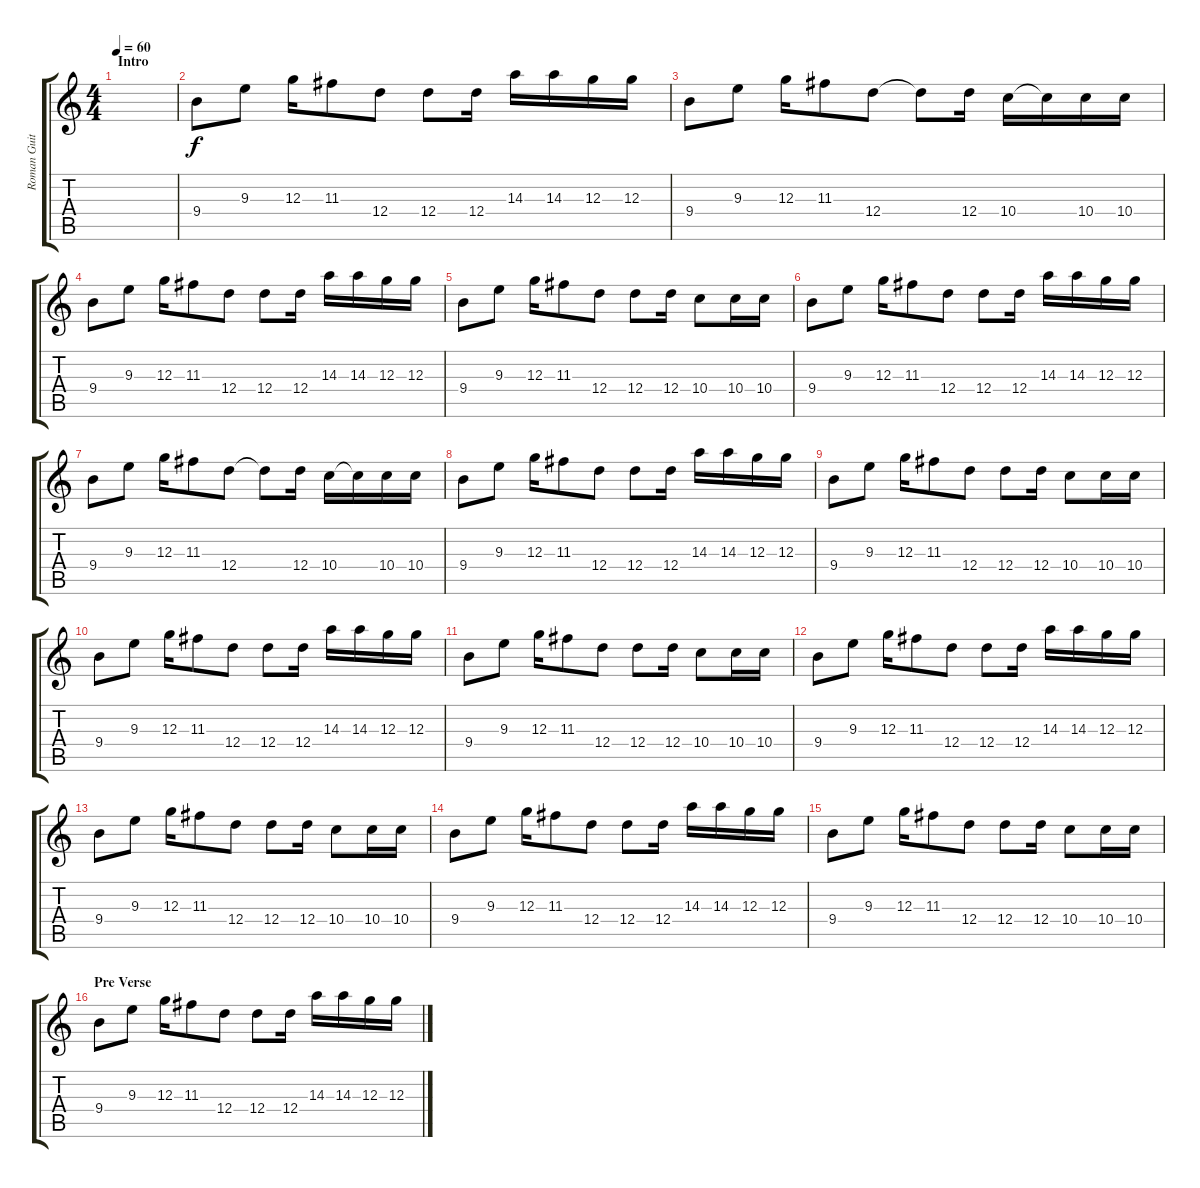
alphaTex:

\track ("Roman Guitar" "Roman Guit") {instrument electricguitarclean}
\staff {score tabs}
\tuning (E4 B3 G3 D3 A2 E2) {hide}
\ts (4 4)
\section ("" "Intro")
\tempo 60
\clef g2
\ks c
|
9.4.8 9.3.8 12.3.16 11.3.8 12.4.8 12.4.8 12.4.16 14.3.16 14.3.16 12.3.16 12.3.16 |
9.4.8 9.3.8 12.3.16 11.3.8 12.4.8 12.4{t}.8 12.4.16 10.4.16 10.4{t}.16 10.4.16 10.4.16 |
9.4.8 9.3.8 12.3.16 11.3.8 12.4.8 12.4.8 12.4.16 14.3.16 14.3.16 12.3.16 12.3.16 |
9.4.8 9.3.8 12.3.16 11.3.8 12.4.8 12.4.8 12.4.16 10.4.8 10.4.16 10.4.16 |
9.4.8 9.3.8 12.3.16 11.3.8 12.4.8 12.4.8 12.4.16 14.3.16 14.3.16 12.3.16 12.3.16 |
9.4.8 9.3.8 12.3.16 11.3.8 12.4.8 12.4{t}.8 12.4.16 10.4.16 10.4{t}.16 10.4.16 10.4.16 |
9.4.8 9.3.8 12.3.16 11.3.8 12.4.8 12.4.8 12.4.16 14.3.16 14.3.16 12.3.16 12.3.16 |
9.4.8 9.3.8 12.3.16 11.3.8 12.4.8 12.4.8 12.4.16 10.4.8 10.4.16 10.4.16 |
9.4.8 9.3.8 12.3.16 11.3.8 12.4.8 12.4.8 12.4.16 14.3.16 14.3.16 12.3.16 12.3.16 |
9.4.8 9.3.8 12.3.16 11.3.8 12.4.8 12.4.8 12.4.16 10.4.8 10.4.16 10.4.16 |
9.4.8 9.3.8 12.3.16 11.3.8 12.4.8 12.4.8 12.4.16 14.3.16 14.3.16 12.3.16 12.3.16 |
9.4.8 9.3.8 12.3.16 11.3.8 12.4.8 12.4.8 12.4.16 10.4.8 10.4.16 10.4.16 |
9.4.8 9.3.8 12.3.16 11.3.8 12.4.8 12.4.8 12.4.16 14.3.16 14.3.16 12.3.16 12.3.16 |
9.4.8 9.3.8 12.3.16 11.3.8 12.4.8 12.4.8 12.4.16 10.4.8 10.4.16 10.4.16 |
\section ("" "Pre Verse")
9.4.8 9.3.8 12.3.16 11.3.8 12.4.8 12.4.8 12.4.16 14.3.16 14.3.16 12.3.16 12.3.16
